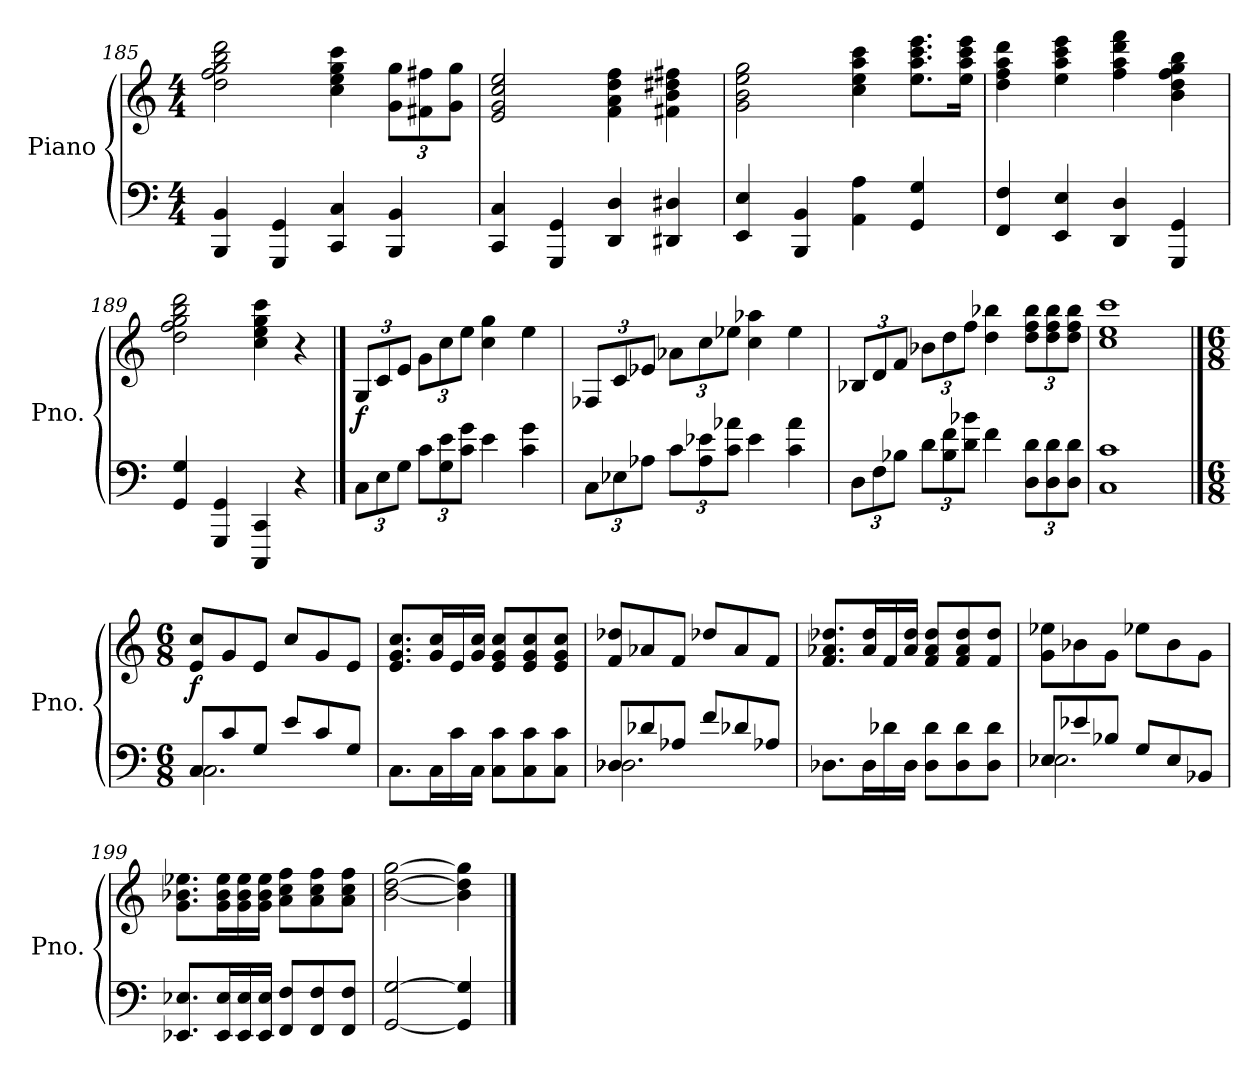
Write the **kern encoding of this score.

**kern	**kern	**dynam
*part1	*part1	*part1
*staff2	*staff1	*staff1/2
*I"Piano	*	*
*I'Pno.	*	*
*clefF4	*clefG2	*
*k[]	*k[]	*
*M4/4	*M4/4	*
=185	=185	=185
4BBB/ 4BB/	2dd\ 2ff\ 2gg\ 2bb\ 2ddd\	.
4GGG/ 4GG/	.	.
4CC/ 4C/	4cc\ 4ee\ 4gg\ 4ccc\	.
*	*Xbrackettup	*
4BBB/ 4BB/	12g\ 12gg\L	.
.	12f#X\ 12ff#X\	.
.	12g\ 12gg\J	.
=186	=186	=186
4CC/ 4C/	2e/ 2g/ 2cc/ 2ee/	.
4GGG/ 4GG/	.	.
4DD/ 4D/	4f\ 4a\ 4dd\ 4ff\	.
4DD#X/ 4D#X/	4f#X\ 4b\ 4dd#X\ 4ff#X\	.
=187	=187	=187
4EE/ 4E/	2g\ 2b\ 2ee\ 2gg\	.
4BBB/ 4BB/	.	.
4AA\ 4A\	4cc\ 4ee\ 4aa\ 4ccc\	.
4GG/ 4G/	8.ee\ 8.aa\ 8.ccc\ 8.eee\L	.
.	16ee\ 16aa\ 16ccc\ 16eee\Jk	.
=188	=188	=188
4FF/ 4F/	4dd\ 4ff\ 4aa\ 4ddd\	.
4EE/ 4E/	4ee\ 4aa\ 4ccc\ 4eee\	.
4DD/ 4D/	4ff\ 4aa\ 4ddd\ 4fff\	.
4GGG/ 4GG/	4b\ 4dd\ 4ff\ 4gg\ 4bb\	.
=189	=189	=189
4GG/ 4G/	2dd\ 2ff\ 2gg\ 2bb\ 2ddd\	.
4GGG/ 4GG/	.	.
4CCC/ 4CC/	4cc\ 4ee\ 4gg\ 4ccc\	.
4r	4r	.
!!LO:LB:g=z
==190	==190	==190
*Xbrackettup	*	*
*	*MM152	*
!	!	!LO:DY:b
12C\L	12G/L	f
12E\	12c/	.
12G\J	12e/J	.
12c\L	12g\L	.
12G\ 12e\	12cc\	.
12c\ 12g\J	12ee\J	.
4e\	4cc\ 4gg\	.
4c\ 4g\	4ee\	.
=191	=191	=191
12C\L	12F-X/L	.
12E-X\	12c/	.
12A-X\J	12e-X/J	.
12c\L	12a-X\L	.
12A-\ 12e-X\	12cc\	.
12c\ 12a-X\J	12ee-X\J	.
4e-\	4cc\ 4aa-X\	.
4c\ 4a-\	4ee-\	.
=192	=192	=192
12D\L	12B-X/L	.
12F\	12d/	.
12B-X\J	12f/J	.
12d\L	12b-X\L	.
12B-\ 12f\	12dd\	.
12d\ 12b-X\J	12ff\J	.
4f\	4dd\ 4bb-X\	.
12D\ 12d\L	12dd\ 12ff\ 12bb-\L	.
12D\ 12d\	12dd\ 12ff\ 12bb-\	.
12D\ 12d\J	12dd\ 12ff\ 12bb-\J	.
=193	=193	=193
1C 1c	1cc 1ee 1ccc	.
!!LO:PB:g=z
==194	==194	==194
*M6/8	*M6/8	*
*^	*	*
!	!	!	!LO:DY:b
8C/L	2.C\	8e/ 8cc/L	f
8c/	.	8g/	.
8G/J	.	8e/J	.
8e/L	.	8cc/L	.
8c/	.	8g/	.
8G/J	.	8e/J	.
*v	*v	*	*
=195	=195	=195
8.C\L	8.e/ 8.g/ 8.cc/L	.
16C\L	16g/ 16cc/L	.
16c\	16e/	.
16C\JJ	16g/ 16cc/JJ	.
8C\ 8c\L	8e/ 8g/ 8cc/L	.
8C\ 8c\	8e/ 8g/ 8cc/	.
8C\ 8c\J	8e/ 8g/ 8cc/J	.
=196	=196	=196
*^	*	*
8D-X/L	2.D-\	8f/ 8dd-X/L	.
8d-X/	.	8a-X/	.
8A-X/J	.	8f/J	.
8f/L	.	8dd-X/L	.
8d-X/	.	8a-/	.
8A-X/J	.	8f/J	.
*v	*v	*	*
!!LO:LB:g=z
=197	=197	=197
8.D-X\L	8.f/ 8.a-X/ 8.dd-X/L	.
16D-\L	16a-/ 16dd-/L	.
16d-X\	16f/	.
16D-\JJ	16a-/ 16dd-/JJ	.
8D-\ 8d-\L	8f/ 8a-/ 8dd-/L	.
8D-\ 8d-\	8f/ 8a-/ 8dd-/	.
8D-\ 8d-\J	8f/ 8dd-/J	.
=198	=198	=198
*^	*	*
8E-X/L	2.E-\	8g\ 8ee-X\L	.
8e-X/	.	8b-X\	.
8B-X/J	.	8g\J	.
8G/L	.	8ee-X\L	.
8E-/	.	8b-\	.
8BB-X/J	.	8g\J	.
*v	*v	*	*
=199	=199	=199
8.EE-X/ 8.E-X/L	8.g\ 8.b-X\ 8.ee-X\L	.
16EE-/ 16E-/L	16g\ 16b-\ 16ee-\L	.
16EE-/ 16E-/	16g\ 16b-\ 16ee-\	.
16EE-/ 16E-/JJ	16g\ 16b-\ 16ee-\JJ	.
8FF/ 8F/L	8a\ 8cc\ 8ff\L	.
8FF/ 8F/	8a\ 8cc\ 8ff\	.
8FF/ 8F/J	8a\ 8cc\ 8ff\J	.
=200	=200	=200
[2GG/ [2G/	[2b\ [2dd\ [2gg\	.
4GG/] 4G/]	4b\] 4dd\] 4gg\]	.
==	==	==
*-	*-	*-
